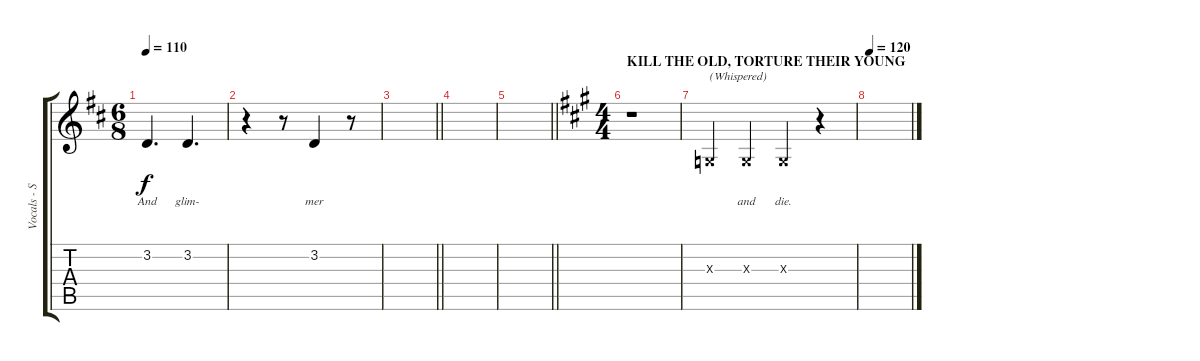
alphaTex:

\track ("Vocals - Simon Neil" "Vocals - S") {instrument altosax}
\staff {score tabs}
\tuning (E4 B3 G3 D3 A2 E2) {hide}
\ts (6 8)
\tempo 110
\clef g2
\ks d
3.2.4{d lyrics (0 "And") lyrics (1 "") lyrics (2 "") lyrics (3 "") lyrics (4 "") dy f} 3.2.4{d lyrics (0 "glim-") lyrics (1 "") lyrics (2 "") lyrics (3 "") lyrics (4 "")} |
r.4 r.8 3.2.4{lyrics (0 "mer") lyrics (1 "") lyrics (2 "") lyrics (3 "") lyrics (4 "")} r.8 |
\barLineRight lightlight
|
|
\barLineRight lightlight
|
\ts (4 4)
\section ("" "KILL THE OLD, TORTURE THEIR YOUNG")
\ks f#minor
r.1 |
0.3{x}.4{txt "(Whispered)" lyrics (0 "") lyrics (1 "") lyrics (2 "") lyrics (3 "") lyrics (4 "")} 0.3{x}.4{lyrics (0 "and") lyrics (1 "") lyrics (2 "") lyrics (3 "") lyrics (4 "")} 0.3{x}.4{lyrics (0 "die.") lyrics (1 "") lyrics (2 "") lyrics (3 "") lyrics (4 "")} r.4 |
\tempo 120
